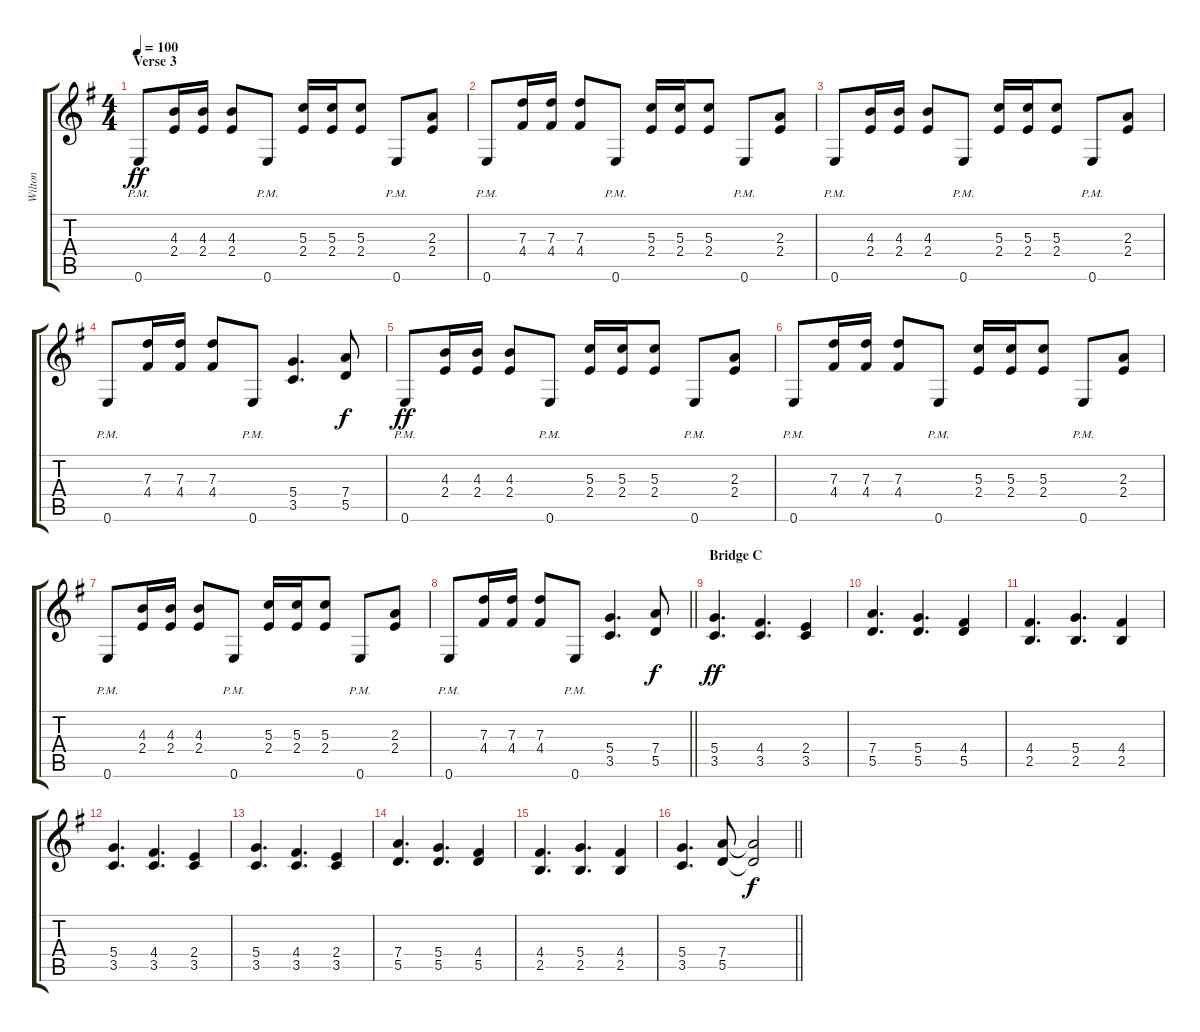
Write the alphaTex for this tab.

\track ("Wilton" "Wilton") {instrument overdrivenguitar}
\staff {score tabs}
\tuning (E4 B3 G3 D3 A2 E2) {hide}
\ts (4 4)
\section ("" "Verse 3")
\tempo 100
\clef g2
\ks g
0.6{pm}.8{dy ff} (4.3 2.4).16 (4.3 2.4).16 (4.3 2.4).8 0.6{pm}.8 (5.3 2.4).16 (5.3 2.4).16 (5.3 2.4).8 0.6{pm}.8 (2.3 2.4).8 |
0.6{pm}.8 (7.3 4.4).16 (7.3 4.4).16 (7.3 4.4).8 0.6{pm}.8 (5.3 2.4).16 (5.3 2.4).16 (5.3 2.4).8 0.6{pm}.8 (2.3 2.4).8 |
0.6{pm}.8 (4.3 2.4).16 (4.3 2.4).16 (4.3 2.4).8 0.6{pm}.8 (5.3 2.4).16 (5.3 2.4).16 (5.3 2.4).8 0.6{pm}.8 (2.3 2.4).8 |
0.6{pm}.8 (7.3 4.4).16 (7.3 4.4).16 (7.3 4.4).8 0.6{pm}.8 (5.4 3.5).4{d} (7.4 5.5).8{dy f} |
0.6{pm}.8{dy ff} (4.3 2.4).16 (4.3 2.4).16 (4.3 2.4).8 0.6{pm}.8 (5.3 2.4).16 (5.3 2.4).16 (5.3 2.4).8 0.6{pm}.8 (2.3 2.4).8 |
0.6{pm}.8 (7.3 4.4).16 (7.3 4.4).16 (7.3 4.4).8 0.6{pm}.8 (5.3 2.4).16 (5.3 2.4).16 (5.3 2.4).8 0.6{pm}.8 (2.3 2.4).8 |
0.6{pm}.8 (4.3 2.4).16 (4.3 2.4).16 (4.3 2.4).8 0.6{pm}.8 (5.3 2.4).16 (5.3 2.4).16 (5.3 2.4).8 0.6{pm}.8 (2.3 2.4).8 |
\barLineRight lightlight
0.6{pm}.8 (7.3 4.4).16 (7.3 4.4).16 (7.3 4.4).8 0.6{pm}.8 (5.4 3.5).4{d} (7.4 5.5).8{dy f} |
\section ("" "Bridge C")
(5.4 3.5).4{d dy ff} (4.4 3.5).4{d} (2.4 3.5).4 |
(7.4 5.5).4{d} (5.4 5.5).4{d} (4.4 5.5).4 |
(4.4 2.5).4{d} (5.4 2.5).4{d} (4.4 2.5).4 |
(5.4 3.5).4{d} (4.4 3.5).4{d} (2.4 3.5).4 |
(5.4 3.5).4{d} (4.4 3.5).4{d} (2.4 3.5).4 |
(7.4 5.5).4{d} (5.4 5.5).4{d} (4.4 5.5).4 |
(4.4 2.5).4{d} (5.4 2.5).4{d} (4.4 2.5).4 |
\barLineRight lightlight
(5.4 3.5).4{d} (7.4 5.5).8 (7.4{t} 5.5{t}).2{dy f}
